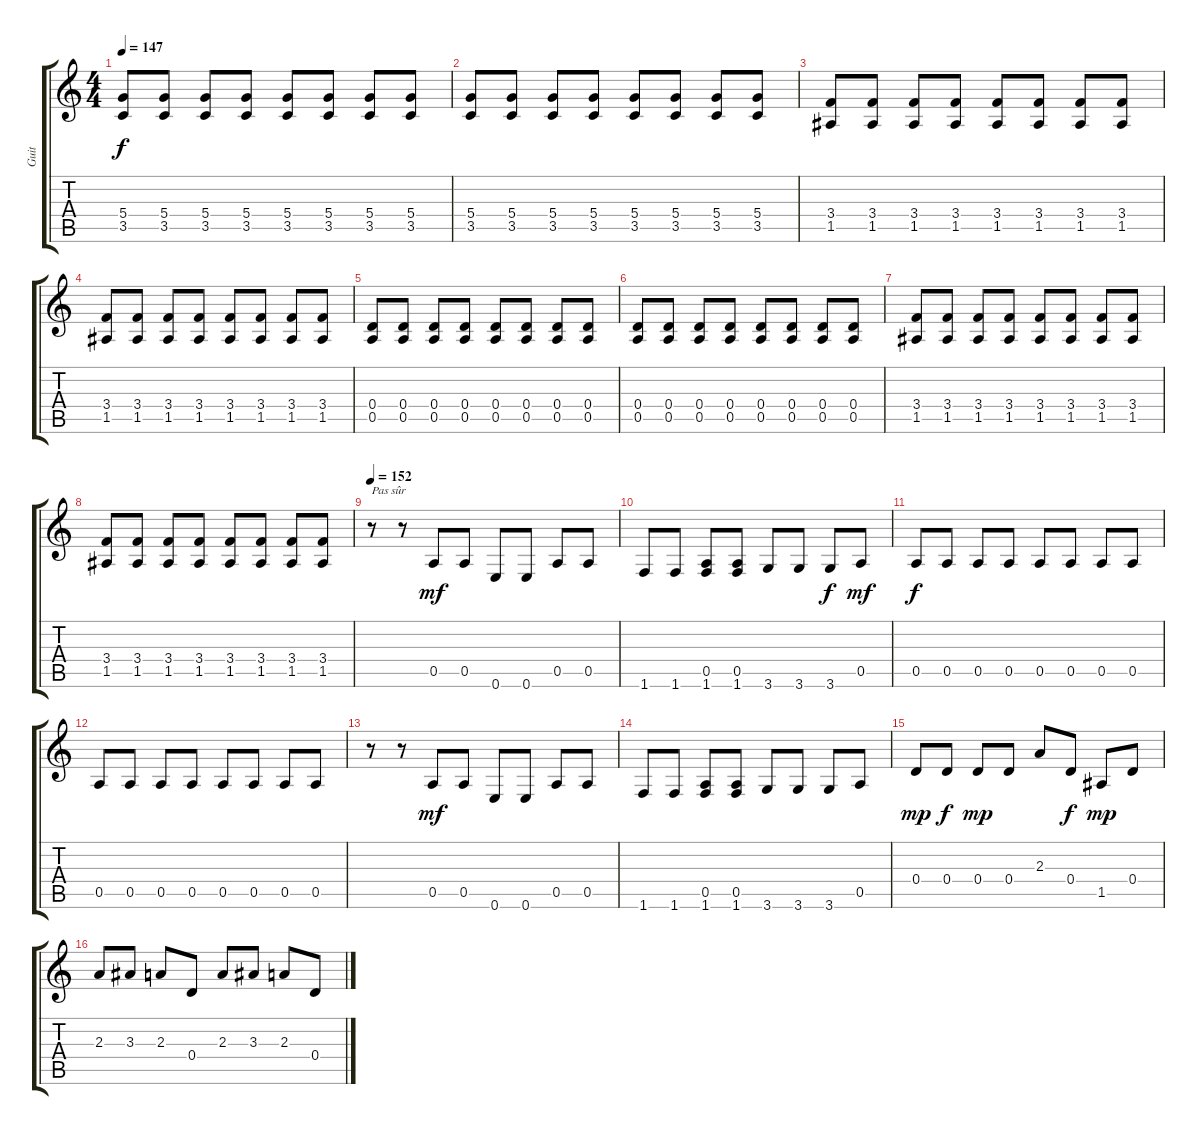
\track ("Guit" "Guit") {instrument overdrivenguitar}
\staff {score tabs}
\tuning (E4 B3 G3 D3 A2 E2) {hide}
\ts (4 4)
\tempo 147
\clef g2
\ks c
(5.4 3.5).8{dy f} (5.4 3.5).8 (5.4 3.5).8 (5.4 3.5).8 (5.4 3.5).8 (5.4 3.5).8 (5.4 3.5).8 (5.4 3.5).8 |
(5.4 3.5).8 (5.4 3.5).8 (5.4 3.5).8 (5.4 3.5).8 (5.4 3.5).8 (5.4 3.5).8 (5.4 3.5).8 (5.4 3.5).8 |
(3.4 1.5).8 (3.4 1.5).8 (3.4 1.5).8 (3.4 1.5).8 (3.4 1.5).8 (3.4 1.5).8 (3.4 1.5).8 (3.4 1.5).8 |
(3.4 1.5).8 (3.4 1.5).8 (3.4 1.5).8 (3.4 1.5).8 (3.4 1.5).8 (3.4 1.5).8 (3.4 1.5).8 (3.4 1.5).8 |
(0.4 0.5).8 (0.4 0.5).8 (0.4 0.5).8 (0.4 0.5).8 (0.4 0.5).8 (0.4 0.5).8 (0.4 0.5).8 (0.4 0.5).8 |
(0.4 0.5).8 (0.4 0.5).8 (0.4 0.5).8 (0.4 0.5).8 (0.4 0.5).8 (0.4 0.5).8 (0.4 0.5).8 (0.4 0.5).8 |
(3.4 1.5).8 (3.4 1.5).8 (3.4 1.5).8 (3.4 1.5).8 (3.4 1.5).8 (3.4 1.5).8 (3.4 1.5).8 (3.4 1.5).8 |
(3.4 1.5).8 (3.4 1.5).8 (3.4 1.5).8 (3.4 1.5).8 (3.4 1.5).8 (3.4 1.5).8 (3.4 1.5).8 (3.4 1.5).8 |
\tempo 152
r.8{txt "Pas sûr"} r.8 0.5.8{dy mf} 0.5.8 0.6.8 0.6.8 0.5.8 0.5.8 |
1.6.8 1.6.8 (0.5 1.6).8 (0.5 1.6).8 3.6.8 3.6.8 3.6.8{dy f} 0.5.8{dy mf} |
0.5.8{dy f} 0.5.8 0.5.8 0.5.8 0.5.8 0.5.8 0.5.8 0.5.8 |
0.5.8 0.5.8 0.5.8 0.5.8 0.5.8 0.5.8 0.5.8 0.5.8 |
r.8 r.8 0.5.8{dy mf} 0.5.8 0.6.8 0.6.8 0.5.8 0.5.8 |
1.6.8 1.6.8 (0.5 1.6).8 (0.5 1.6).8 3.6.8 3.6.8 3.6.8 0.5.8 |
0.4.8{dy mp} 0.4.8{dy f} 0.4.8{dy mp} 0.4.8 2.3.8 0.4.8{dy f} 1.5.8{dy mp} 0.4.8 |
2.3.8 3.3.8 2.3.8 0.4.8 2.3.8 3.3.8 2.3.8 0.4.8
